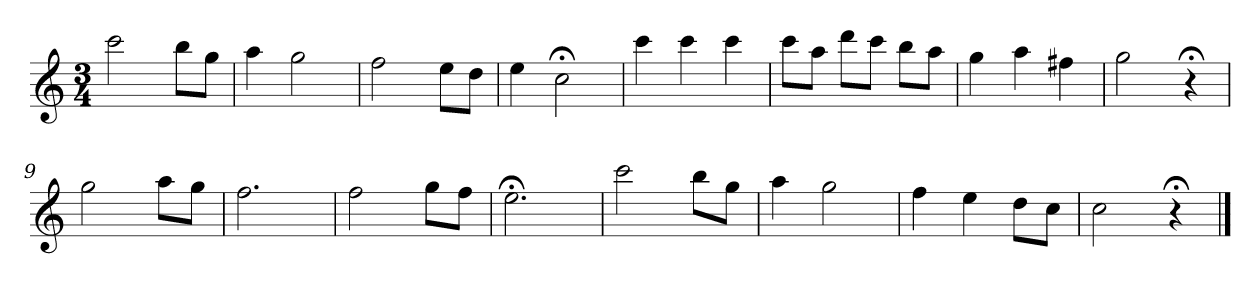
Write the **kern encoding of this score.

**kern
*part1
*staff1
*k[]
*C:
*M3/4
*MM120
=1
2ccc
8bbL
8ggJ
=2
4aa
2gg
=3
2ff
8eeL
8ddJ
=4
4ee
2cc;<
=5
4ccc
4ccc
4ccc
=6
8cccL
8aaJ
8dddL
8cccJ
8bbL
8aaJ
=7
4gg
4aa
4ff#X
=8
2gg
4r;<
=9
2gg
8aaL
8ggJ
=10
2.ff
=11
2ff
8ggL
8ffJ
=12
2.ee;<
=13
2ccc
8bbL
8ggJ
=14
4aa
2gg
=15
4ff
4ee
8ddL
8ccJ
=16
2cc
4r;<
==
*-
